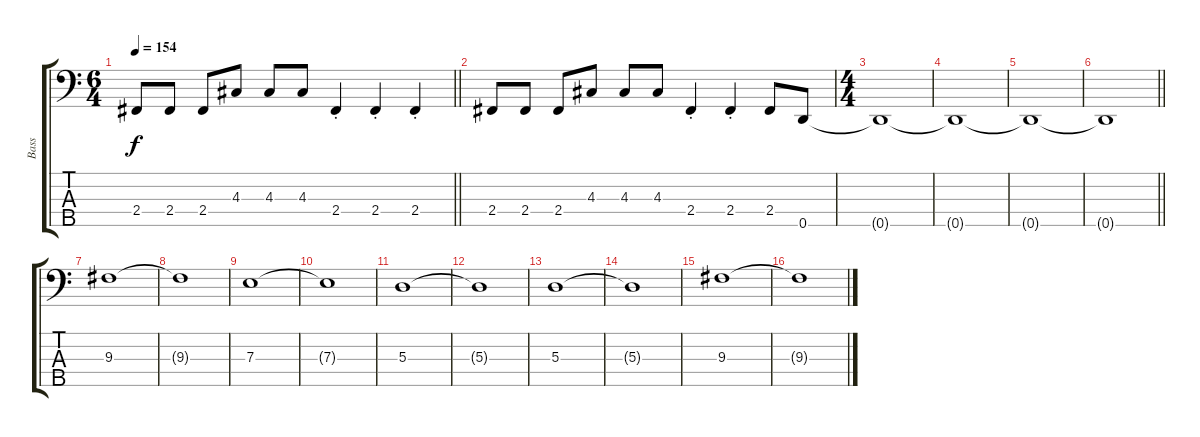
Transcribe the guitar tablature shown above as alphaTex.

\track ("Bass" "Bass") {instrument electricbassfinger}
\staff {score tabs}
\tuning (G3 D2 A1 E1 D1) {hide}
\ts (6 4)
\tempo 154
\clef f4
\barLineRight lightlight
\ks c
2.4.8{dy f} 2.4.8 2.4.8 4.3.8 4.3.8 4.3.8 2.4{st}.4 2.4{st}.4 2.4{st}.4 |
2.4.8 2.4.8 2.4.8 4.3.8 4.3.8 4.3.8 2.4{st}.4 2.4{st}.4 2.4.8 0.5.8 |
\ts (4 4)
0.5{t}.1 |
0.5{t}.1 |
0.5{t}.1 |
\barLineRight lightlight
0.5{t}.1 |
9.3.1 |
9.3{t}.1 |
7.3.1 |
7.3{t}.1 |
5.3.1 |
5.3{t}.1 |
5.3.1 |
5.3{t}.1 |
9.3.1 |
9.3{t}.1
